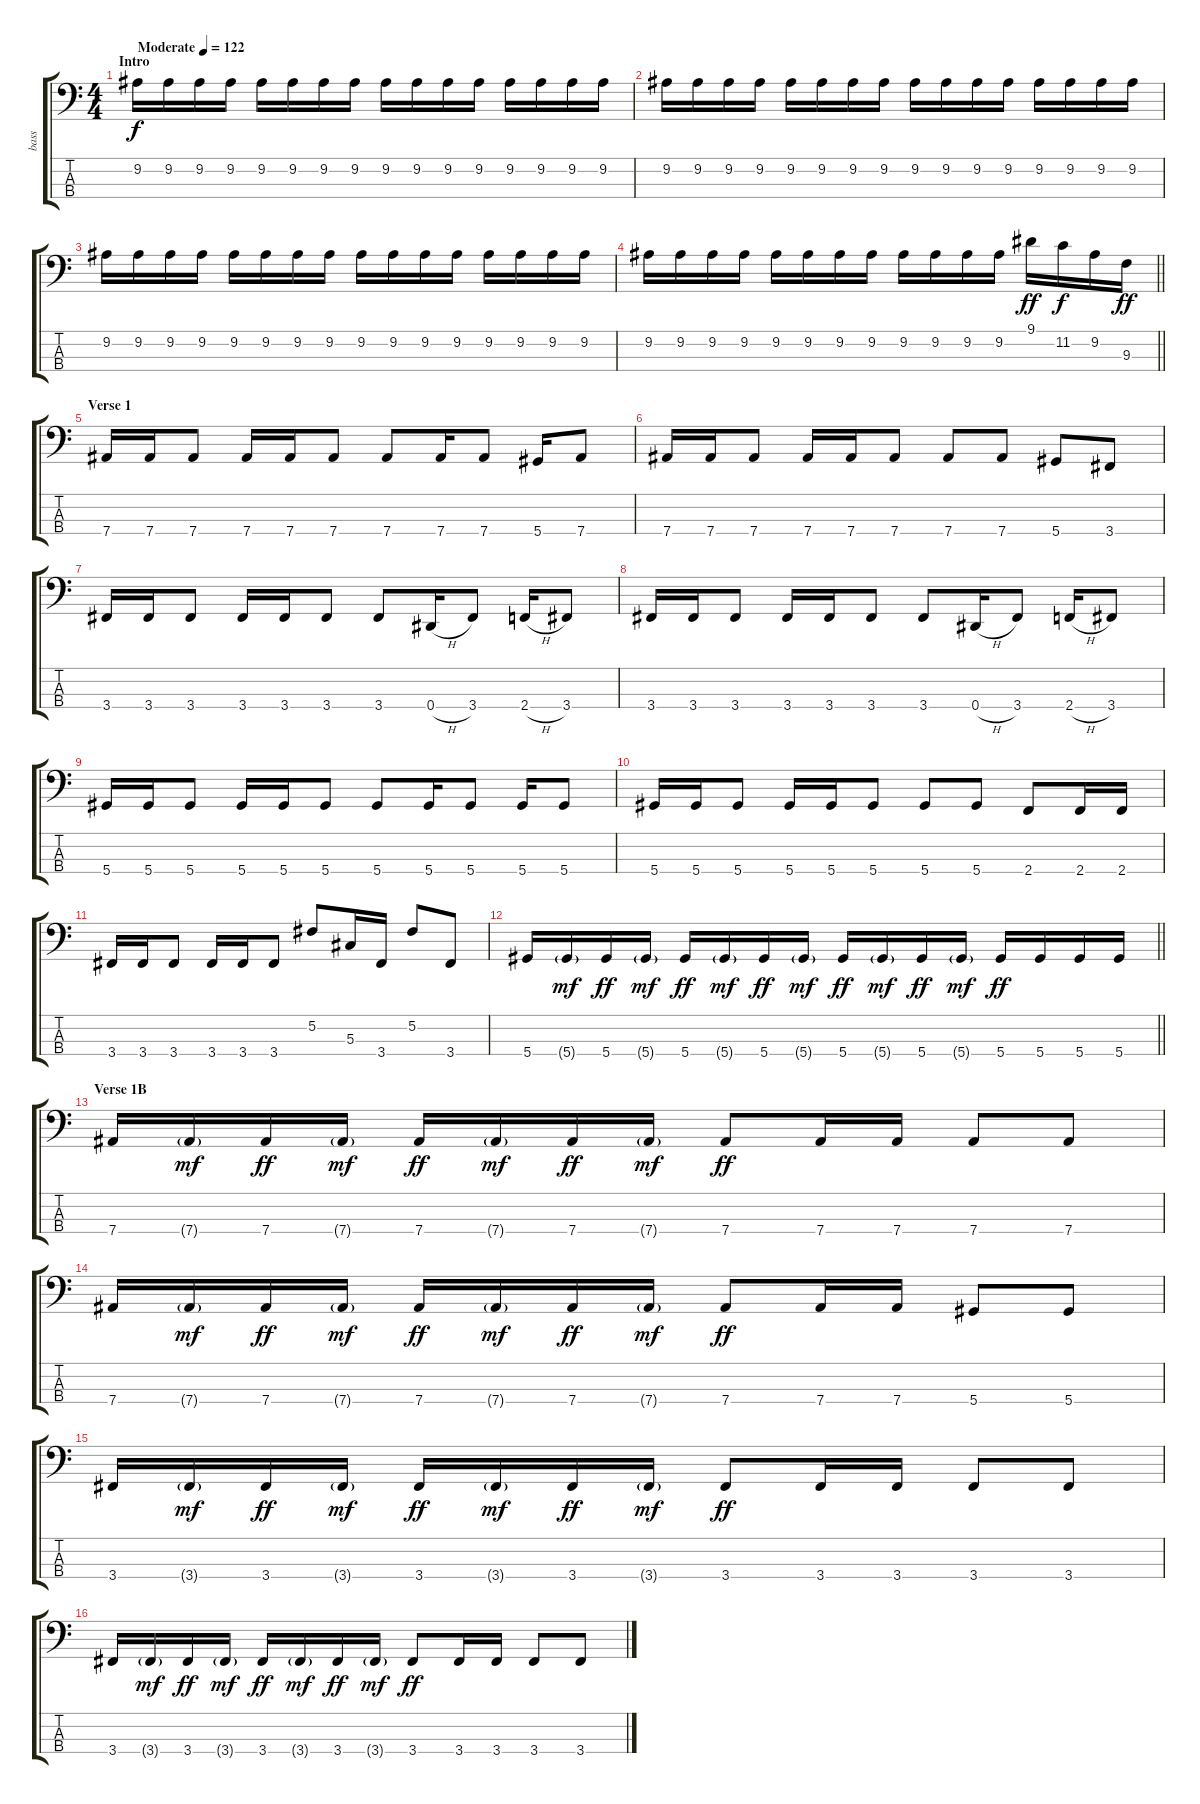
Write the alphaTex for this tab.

\track ("bass" "bass") {instrument electricbasspick}
\staff {score tabs}
\tuning (Gb2 Db2 Ab1 Eb1) {hide}
\ts (4 4)
\section ("" "Intro ")
\tempo (122 "Moderate")
\clef f4
\ks c
9.2.16{dy f instrument electricbasspick} 9.2.16 9.2.16 9.2.16 9.2.16 9.2.16 9.2.16 9.2.16 9.2.16 9.2.16 9.2.16 9.2.16 9.2.16 9.2.16 9.2.16 9.2.16 |
9.2.16 9.2.16 9.2.16 9.2.16 9.2.16 9.2.16 9.2.16 9.2.16 9.2.16 9.2.16 9.2.16 9.2.16 9.2.16 9.2.16 9.2.16 9.2.16 |
9.2.16 9.2.16 9.2.16 9.2.16 9.2.16 9.2.16 9.2.16 9.2.16 9.2.16 9.2.16 9.2.16 9.2.16 9.2.16 9.2.16 9.2.16 9.2.16 |
\barLineRight lightlight
9.2.16 9.2.16 9.2.16 9.2.16 9.2.16 9.2.16 9.2.16 9.2.16 9.2.16 9.2.16 9.2.16 9.2.16 9.1.16{dy ff} 11.2.16{dy f} 9.2.16 9.3.16{dy ff} |
\section ("" "Verse 1")
7.4.16 7.4.16 7.4.8 7.4.16 7.4.16 7.4.8 7.4.8 7.4.16 7.4.8 5.4.16 7.4.8 |
7.4.16 7.4.16 7.4.8 7.4.16 7.4.16 7.4.8 7.4.8 7.4.8 5.4.8 3.4.8 |
3.4.16 3.4.16 3.4.8 3.4.16 3.4.16 3.4.8 3.4.8 0.4{h}.16 3.4.8 2.4{h}.16 3.4.8 |
3.4.16 3.4.16 3.4.8 3.4.16 3.4.16 3.4.8 3.4.8 0.4{h}.16 3.4.8 2.4{h}.16 3.4.8 |
5.4.16 5.4.16 5.4.8 5.4.16 5.4.16 5.4.8 5.4.8 5.4.16 5.4.8 5.4.16 5.4.8 |
5.4.16 5.4.16 5.4.8 5.4.16 5.4.16 5.4.8 5.4.8 5.4.8 2.4.8 2.4.16 2.4.16 |
3.4.16 3.4.16 3.4.8 3.4.16 3.4.16 3.4.8 5.2.8 5.3.16 3.4.16 5.2.8 3.4.8 |
\barLineRight lightlight
5.4.16 5.4{g}.16{dy mf} 5.4.16{dy ff} 5.4{g}.16{dy mf} 5.4.16{dy ff} 5.4{g}.16{dy mf} 5.4.16{dy ff} 5.4{g}.16{dy mf} 5.4.16{dy ff} 5.4{g}.16{dy mf} 5.4.16{dy ff} 5.4{g}.16{dy mf} 5.4.16{dy ff} 5.4.16 5.4.16 5.4.16 |
\section ("" "Verse 1B")
7.4.16 7.4{g}.16{dy mf} 7.4.16{dy ff} 7.4{g}.16{dy mf} 7.4.16{dy ff} 7.4{g}.16{dy mf} 7.4.16{dy ff} 7.4{g}.16{dy mf} 7.4.8{dy ff} 7.4.16 7.4.16 7.4.8 7.4.8 |
7.4.16 7.4{g}.16{dy mf} 7.4.16{dy ff} 7.4{g}.16{dy mf} 7.4.16{dy ff} 7.4{g}.16{dy mf} 7.4.16{dy ff} 7.4{g}.16{dy mf} 7.4.8{dy ff} 7.4.16 7.4.16 5.4.8 5.4.8 |
3.4.16 3.4{g}.16{dy mf} 3.4.16{dy ff} 3.4{g}.16{dy mf} 3.4.16{dy ff} 3.4{g}.16{dy mf} 3.4.16{dy ff} 3.4{g}.16{dy mf} 3.4.8{dy ff} 3.4.16 3.4.16 3.4.8 3.4.8 |
3.4.16 3.4{g}.16{dy mf} 3.4.16{dy ff} 3.4{g}.16{dy mf} 3.4.16{dy ff} 3.4{g}.16{dy mf} 3.4.16{dy ff} 3.4{g}.16{dy mf} 3.4.8{dy ff} 3.4.16 3.4.16 3.4.8 3.4.8
